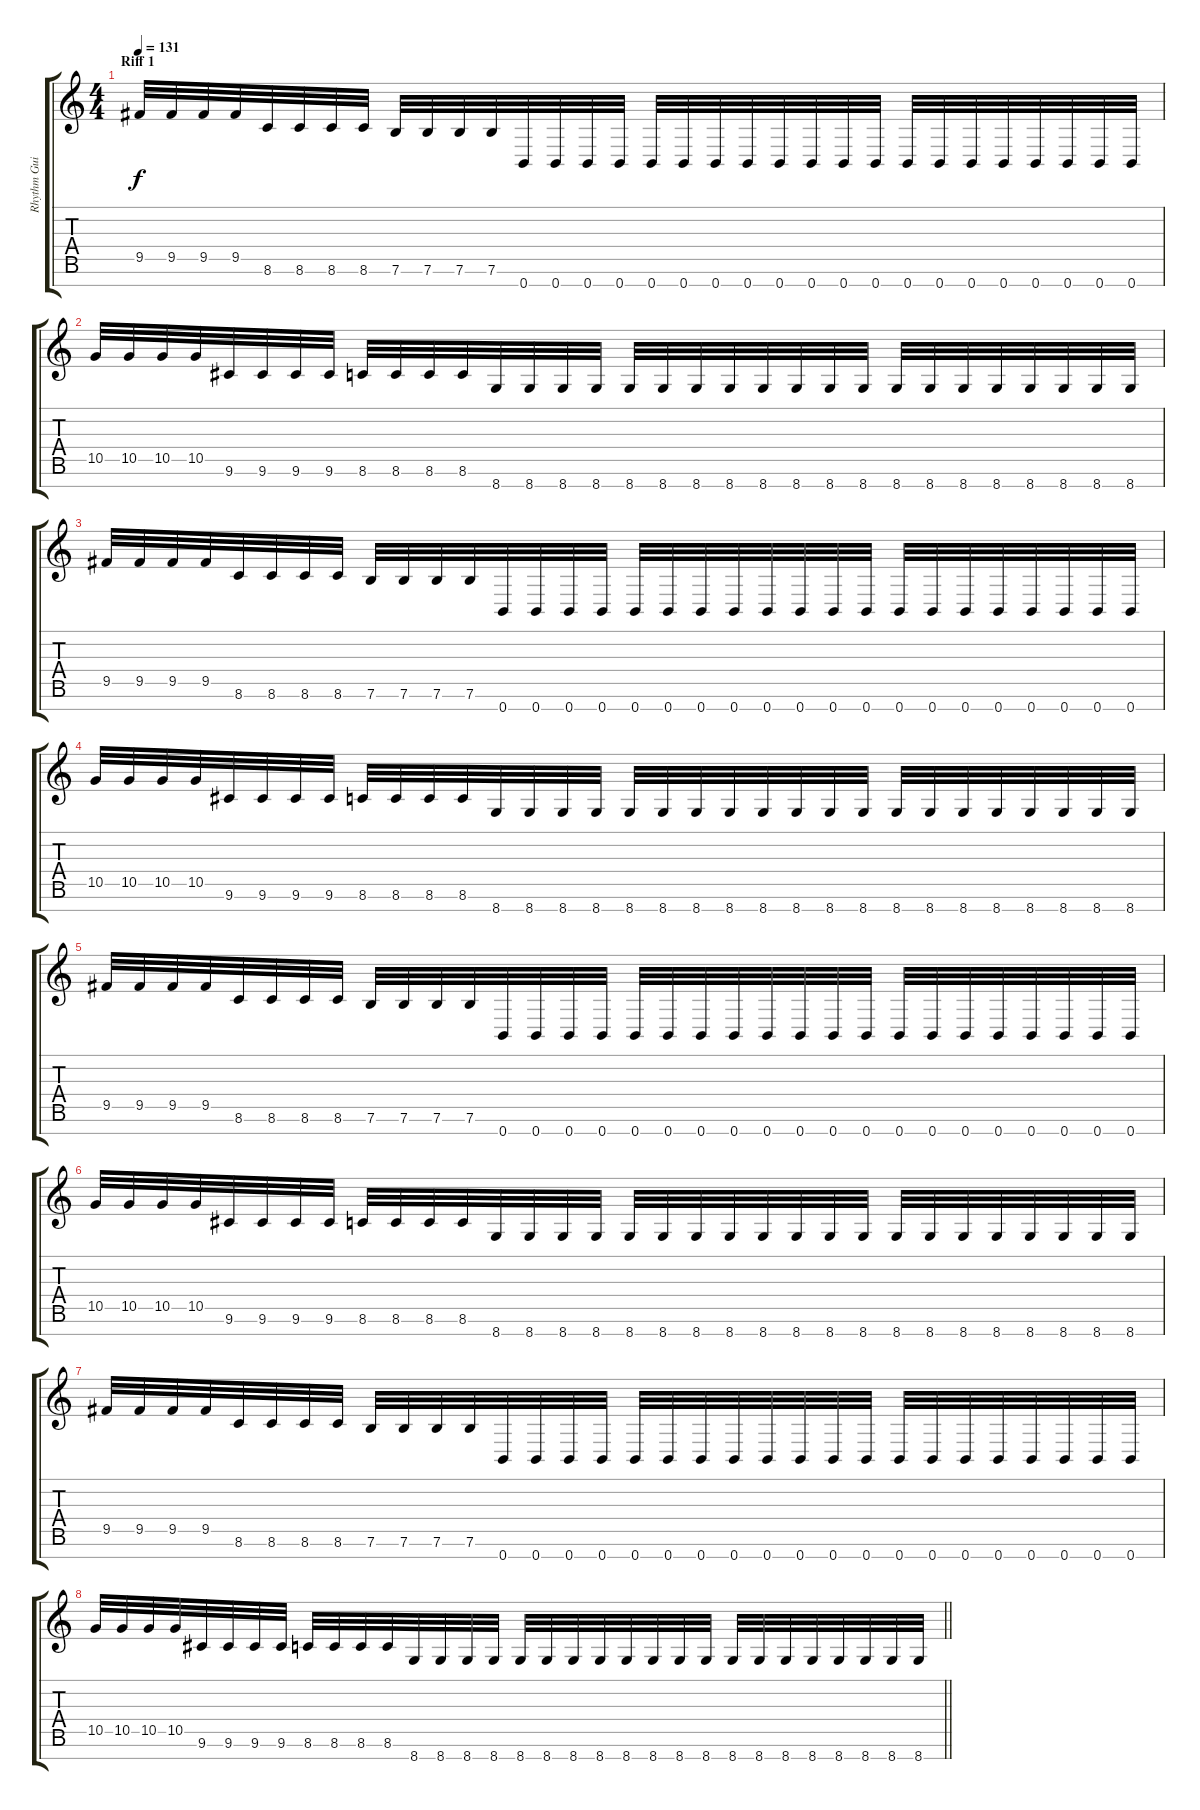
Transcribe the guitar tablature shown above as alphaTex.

\track ("Rhythm Guitar 2" "Rhythm Gui") {instrument overdrivenguitar}
\staff {score tabs}
\tuning (E4 B3 G3 D3 A2 E2 B1) {hide}
\ts (4 4)
\section ("" "Riff 1")
\tempo 131
\clef g2
\ks c
9.5.32{dy f} 9.5.32 9.5.32 9.5.32 8.6.32 8.6.32 8.6.32 8.6.32 7.6.32 7.6.32 7.6.32 7.6.32 0.7.32 0.7.32 0.7.32 0.7.32 0.7.32 0.7.32 0.7.32 0.7.32 0.7.32 0.7.32 0.7.32 0.7.32 0.7.32 0.7.32 0.7.32 0.7.32 0.7.32 0.7.32 0.7.32 0.7.32 |
10.5.32 10.5.32 10.5.32 10.5.32 9.6.32 9.6.32 9.6.32 9.6.32 8.6.32 8.6.32 8.6.32 8.6.32 8.7.32 8.7.32 8.7.32 8.7.32 8.7.32 8.7.32 8.7.32 8.7.32 8.7.32 8.7.32 8.7.32 8.7.32 8.7.32 8.7.32 8.7.32 8.7.32 8.7.32 8.7.32 8.7.32 8.7.32 |
9.5.32 9.5.32 9.5.32 9.5.32 8.6.32 8.6.32 8.6.32 8.6.32 7.6.32 7.6.32 7.6.32 7.6.32 0.7.32 0.7.32 0.7.32 0.7.32 0.7.32 0.7.32 0.7.32 0.7.32 0.7.32 0.7.32 0.7.32 0.7.32 0.7.32 0.7.32 0.7.32 0.7.32 0.7.32 0.7.32 0.7.32 0.7.32 |
10.5.32 10.5.32 10.5.32 10.5.32 9.6.32 9.6.32 9.6.32 9.6.32 8.6.32 8.6.32 8.6.32 8.6.32 8.7.32 8.7.32 8.7.32 8.7.32 8.7.32 8.7.32 8.7.32 8.7.32 8.7.32 8.7.32 8.7.32 8.7.32 8.7.32 8.7.32 8.7.32 8.7.32 8.7.32 8.7.32 8.7.32 8.7.32 |
9.5.32 9.5.32 9.5.32 9.5.32 8.6.32 8.6.32 8.6.32 8.6.32 7.6.32 7.6.32 7.6.32 7.6.32 0.7.32 0.7.32 0.7.32 0.7.32 0.7.32 0.7.32 0.7.32 0.7.32 0.7.32 0.7.32 0.7.32 0.7.32 0.7.32 0.7.32 0.7.32 0.7.32 0.7.32 0.7.32 0.7.32 0.7.32 |
10.5.32 10.5.32 10.5.32 10.5.32 9.6.32 9.6.32 9.6.32 9.6.32 8.6.32 8.6.32 8.6.32 8.6.32 8.7.32 8.7.32 8.7.32 8.7.32 8.7.32 8.7.32 8.7.32 8.7.32 8.7.32 8.7.32 8.7.32 8.7.32 8.7.32 8.7.32 8.7.32 8.7.32 8.7.32 8.7.32 8.7.32 8.7.32 |
9.5.32 9.5.32 9.5.32 9.5.32 8.6.32 8.6.32 8.6.32 8.6.32 7.6.32 7.6.32 7.6.32 7.6.32 0.7.32 0.7.32 0.7.32 0.7.32 0.7.32 0.7.32 0.7.32 0.7.32 0.7.32 0.7.32 0.7.32 0.7.32 0.7.32 0.7.32 0.7.32 0.7.32 0.7.32 0.7.32 0.7.32 0.7.32 |
\barLineRight lightlight
10.5.32 10.5.32 10.5.32 10.5.32 9.6.32 9.6.32 9.6.32 9.6.32 8.6.32 8.6.32 8.6.32 8.6.32 8.7.32 8.7.32 8.7.32 8.7.32 8.7.32 8.7.32 8.7.32 8.7.32 8.7.32 8.7.32 8.7.32 8.7.32 8.7.32 8.7.32 8.7.32 8.7.32 8.7.32 8.7.32 8.7.32 8.7.32
